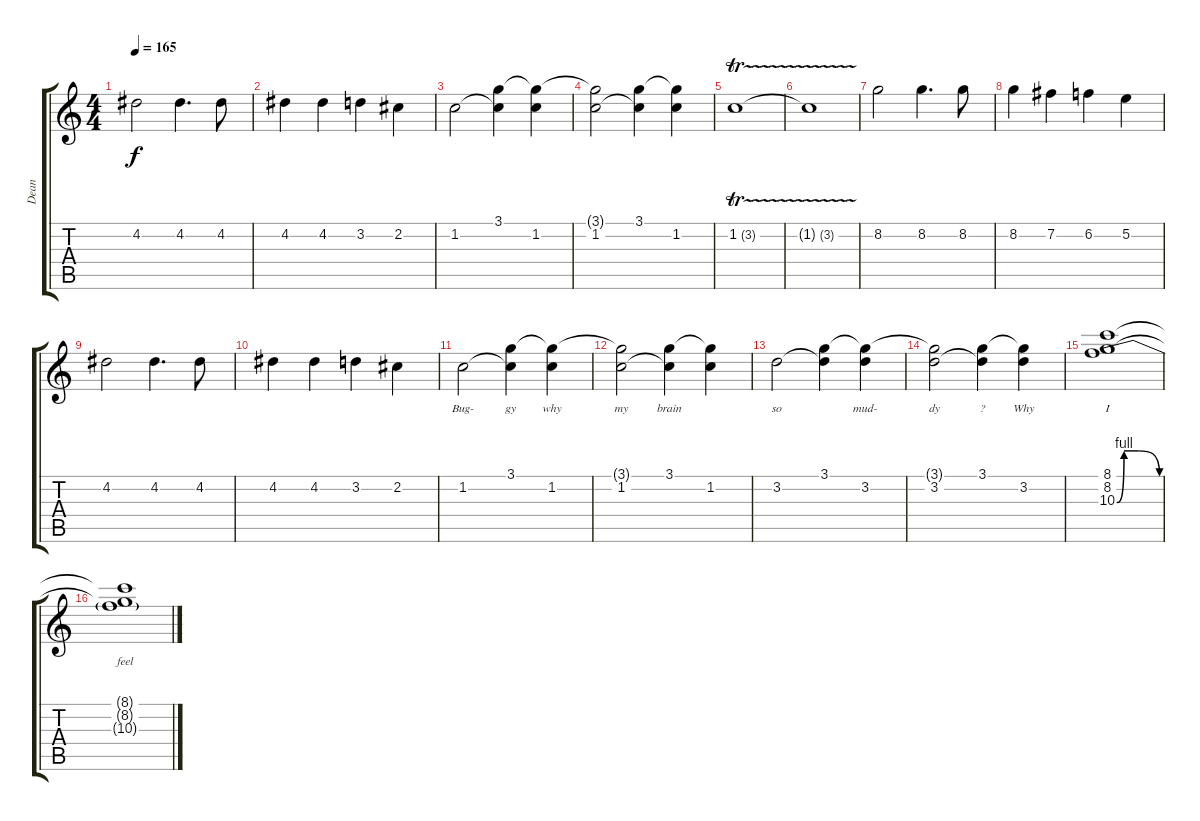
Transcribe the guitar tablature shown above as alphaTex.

\track ("Dean" "Dean") {instrument distortionguitar}
\staff {score tabs}
\tuning (E4 B3 G3 D3 A2 E2) {hide}
\ts (4 4)
\tempo 165
\clef g2
\ks c
4.2.2{lyrics (0 "") lyrics (1 "") lyrics (2 "") lyrics (3 "") lyrics (4 "") dy f} 4.2.4{d lyrics (0 "") lyrics (1 "") lyrics (2 "") lyrics (3 "") lyrics (4 "")} 4.2.8{lyrics (0 "") lyrics (1 "") lyrics (2 "") lyrics (3 "") lyrics (4 "")} |
4.2.4{lyrics (0 "") lyrics (1 "") lyrics (2 "") lyrics (3 "") lyrics (4 "")} 4.2.4{lyrics (0 "") lyrics (1 "") lyrics (2 "") lyrics (3 "") lyrics (4 "")} 3.2.4{lyrics (0 "") lyrics (1 "") lyrics (2 "") lyrics (3 "") lyrics (4 "")} 2.2.4{lyrics (0 "") lyrics (1 "") lyrics (2 "") lyrics (3 "") lyrics (4 "")} |
1.2.2{lyrics (0 "") lyrics (1 "") lyrics (2 "") lyrics (3 "") lyrics (4 "")} (3.1 1.2{t}).4{lyrics (0 "") lyrics (1 "") lyrics (2 "") lyrics (3 "") lyrics (4 "")} (3.1{t} 1.2).4{lyrics (0 "") lyrics (1 "") lyrics (2 "") lyrics (3 "") lyrics (4 "")} |
(3.1{t} 1.2).2{lyrics (0 "") lyrics (1 "") lyrics (2 "") lyrics (3 "") lyrics (4 "")} (3.1 1.2{t}).4{lyrics (0 "") lyrics (1 "") lyrics (2 "") lyrics (3 "") lyrics (4 "")} (3.1{t} 1.2).4{lyrics (0 "") lyrics (1 "") lyrics (2 "") lyrics (3 "") lyrics (4 "")} |
1.2{tr (3 16)}.1{lyrics (0 "") lyrics (1 "") lyrics (2 "") lyrics (3 "") lyrics (4 "")} |
1.2{tr (3 16) t}.1{lyrics (0 "") lyrics (1 "") lyrics (2 "") lyrics (3 "") lyrics (4 "")} |
8.2.2{lyrics (0 "") lyrics (1 "") lyrics (2 "") lyrics (3 "") lyrics (4 "")} 8.2.4{d lyrics (0 "") lyrics (1 "") lyrics (2 "") lyrics (3 "") lyrics (4 "")} 8.2.8{lyrics (0 "") lyrics (1 "") lyrics (2 "") lyrics (3 "") lyrics (4 "")} |
8.2.4{lyrics (0 "") lyrics (1 "") lyrics (2 "") lyrics (3 "") lyrics (4 "")} 7.2.4{lyrics (0 "") lyrics (1 "") lyrics (2 "") lyrics (3 "") lyrics (4 "")} 6.2.4{lyrics (0 "") lyrics (1 "") lyrics (2 "") lyrics (3 "") lyrics (4 "")} 5.2.4{lyrics (0 "") lyrics (1 "") lyrics (2 "") lyrics (3 "") lyrics (4 "")} |
4.2.2{lyrics (0 "") lyrics (1 "") lyrics (2 "") lyrics (3 "") lyrics (4 "")} 4.2.4{d lyrics (0 "") lyrics (1 "") lyrics (2 "") lyrics (3 "") lyrics (4 "")} 4.2.8{lyrics (0 "") lyrics (1 "") lyrics (2 "") lyrics (3 "") lyrics (4 "")} |
4.2.4{lyrics (0 "") lyrics (1 "") lyrics (2 "") lyrics (3 "") lyrics (4 "")} 4.2.4{lyrics (0 "") lyrics (1 "") lyrics (2 "") lyrics (3 "") lyrics (4 "")} 3.2.4{lyrics (0 "") lyrics (1 "") lyrics (2 "") lyrics (3 "") lyrics (4 "")} 2.2.4{lyrics (0 "") lyrics (1 "") lyrics (2 "") lyrics (3 "") lyrics (4 "")} |
1.2.2{lyrics (0 "Bug-") lyrics (1 "") lyrics (2 "") lyrics (3 "") lyrics (4 "")} (3.1 1.2{t}).4{lyrics (0 "gy") lyrics (1 "") lyrics (2 "") lyrics (3 "") lyrics (4 "")} (3.1{t} 1.2).4{lyrics (0 "why") lyrics (1 "") lyrics (2 "") lyrics (3 "") lyrics (4 "")} |
(3.1{t} 1.2).2{lyrics (0 "my") lyrics (1 "") lyrics (2 "") lyrics (3 "") lyrics (4 "")} (3.1 1.2{t}).4{lyrics (0 "brain") lyrics (1 "") lyrics (2 "") lyrics (3 "") lyrics (4 "")} (3.1{t} 1.2).4{lyrics (0 "") lyrics (1 "") lyrics (2 "") lyrics (3 "") lyrics (4 "")} |
3.2.2{lyrics (0 "so") lyrics (1 "") lyrics (2 "") lyrics (3 "") lyrics (4 "")} (3.1 3.2{t}).4{lyrics (0 "") lyrics (1 "") lyrics (2 "") lyrics (3 "") lyrics (4 "")} (3.1{t} 3.2).4{lyrics (0 "mud-") lyrics (1 "") lyrics (2 "") lyrics (3 "") lyrics (4 "")} |
(3.1{t} 3.2).2{lyrics (0 "dy") lyrics (1 "") lyrics (2 "") lyrics (3 "") lyrics (4 "")} (3.1 3.2{t}).4{lyrics (0 "?") lyrics (1 "") lyrics (2 "") lyrics (3 "") lyrics (4 "")} (3.1{t} 3.2).4{lyrics (0 "Why") lyrics (1 "") lyrics (2 "") lyrics (3 "") lyrics (4 "")} |
(8.1 8.2 10.3{be (custom 0 0 10 4 20 4 30 4 60 0)}).1{lyrics (0 "I") lyrics (1 "") lyrics (2 "") lyrics (3 "") lyrics (4 "")} |
(8.1{t} 8.2{t} 10.3{t}).1{lyrics (0 "feel") lyrics (1 "") lyrics (2 "") lyrics (3 "") lyrics (4 "")}
